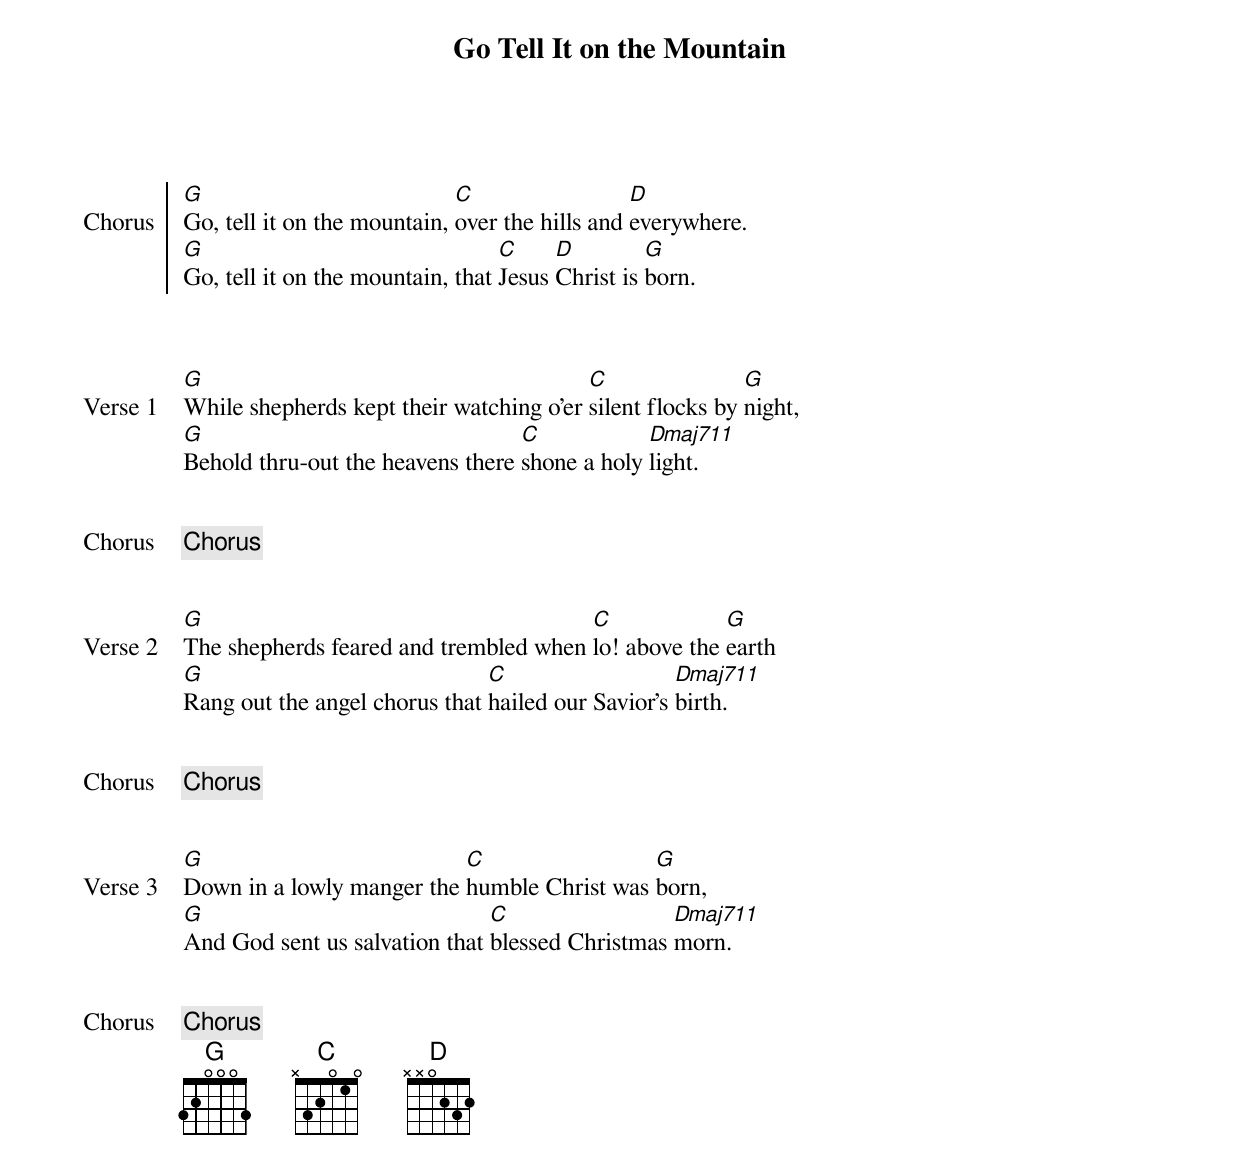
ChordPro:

{title: Go Tell It on the Mountain}

{start_of_chorus label="Chorus"}

[G]Go, tell it on the mountain, [C]over the hills and [D]everywhere.
[G]Go, tell it on the mountain, that [C]Jesus [D]Christ is [G]born.

{end_of_chorus}

{start_of_verse label="Verse 1"}

[G]While shepherds kept their watching o'er [C]silent flocks by [G]night,
[G]Behold thru-out the heavens there [C]shone a holy [Dmaj711]light.

{end_of_verse}

{chorus}

{start_of_verse label="Verse 2"}

[G]The shepherds feared and trembled when [C]lo! above the [G]earth
[G]Rang out the angel chorus that [C]hailed our Savior's [Dmaj711]birth.

{end_of_verse}

{chorus}

{start_of_verse label="Verse 3"}

[G]Down in a lowly manger the [C]humble Christ was [G]born,
[G]And God sent us salvation that [C]blessed Christmas [Dmaj711]morn.

{end_of_verse}

{chorus}
